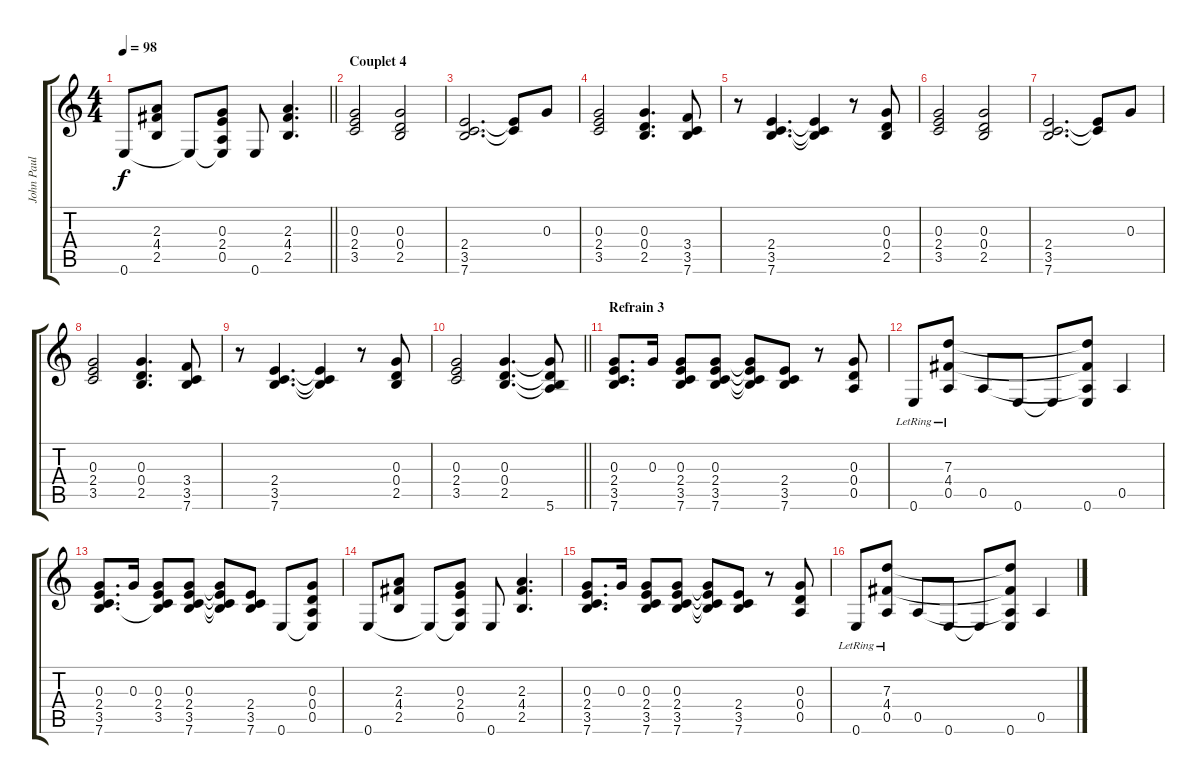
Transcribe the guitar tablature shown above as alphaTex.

\track ("John Paul Jones (synthé)" "John Paul ") {instrument recorder}
\staff {score tabs}
\tuning (E5 B4 G4 D4 A3 E3) {hide}
\ts (4 4)
\tempo 98
\clef g2
\barLineRight lightlight
\ks c
0.6.8{dy f} (2.3 4.4 2.5).8 0.6{t}.8 (0.3 2.4 0.5 0.6{t}).8 0.6.8 (2.3 4.4 2.5).4{d} |
\section ("" "Couplet 4")
(0.3 2.4 3.5).2 (0.3 0.4 2.5).2 |
(2.4 3.5 7.6).2{d} (2.4{t} 3.5{t}).8 0.3.8 |
(0.3 2.4 3.5).2 (0.3 0.4 2.5).4{d} (3.4 3.5 7.6).8 |
r.8 (2.4 3.5 7.6).4{d} (2.4{t} 3.5{t} 7.6{t}).4 r.8 (0.3 0.4 2.5).8 |
(0.3 2.4 3.5).2 (0.3 0.4 2.5).2 |
(2.4 3.5 7.6).2{d} (2.4{t} 3.5{t}).8 0.3.8 |
(0.3 2.4 3.5).2 (0.3 0.4 2.5).4{d} (3.4 3.5 7.6).8 |
r.8 (2.4 3.5 7.6).4{d} (2.4{t} 3.5{t} 7.6{t}).4 r.8 (0.3 0.4 2.5).8 |
\barLineRight lightlight
(0.3 2.4 3.5).2 (0.3 0.4 2.5).4{d} (0.3{t} 0.4{t} 2.5{t} 5.6).8 |
\section ("" "Refrain 3")
(0.3 2.4 3.5 7.6).8{d} 0.3.16 (0.3 2.4 3.5 7.6).8 (0.3 2.4 3.5 7.6).8 (0.3{t} 2.4{t} 3.5{t} 7.6{t}).8 (2.4 3.5 7.6).8 r.8 (0.3 0.4 0.5).8 |
0.6{lr}.8 (7.3 4.4{lr} 0.5).8 0.5.8 0.6.8 0.6{t}.8 (7.3{t} 4.4{t} 0.5{t} 0.6).8 0.5.4 |
(0.3 2.4 3.5 7.6).8{d} 0.3.16 (0.3 2.4 3.5 7.6{t}).8 (0.3 2.4 3.5 7.6).8 (0.3{t} 2.4{t} 3.5{t} 7.6{t}).8 (2.4 3.5 7.6).8 0.6.8 (0.3 0.4 0.5 0.6{t}).8 |
0.6.8 (2.3 4.4 2.5).8 0.6{t}.8 (0.3 2.4 0.5 0.6{t}).8 0.6.8 (2.3 4.4 2.5).4{d} |
(0.3 2.4 3.5 7.6).8{d} 0.3.16 (0.3 2.4 3.5 7.6).8 (0.3 2.4 3.5 7.6).8 (0.3{t} 2.4{t} 3.5{t} 7.6{t}).8 (2.4 3.5 7.6).8 r.8 (0.3 0.4 0.5).8 |
0.6{lr}.8 (7.3 4.4{lr} 0.5).8 0.5.8 0.6.8 0.6{t}.8 (7.3{t} 4.4{t} 0.5{t} 0.6).8 0.5.4
